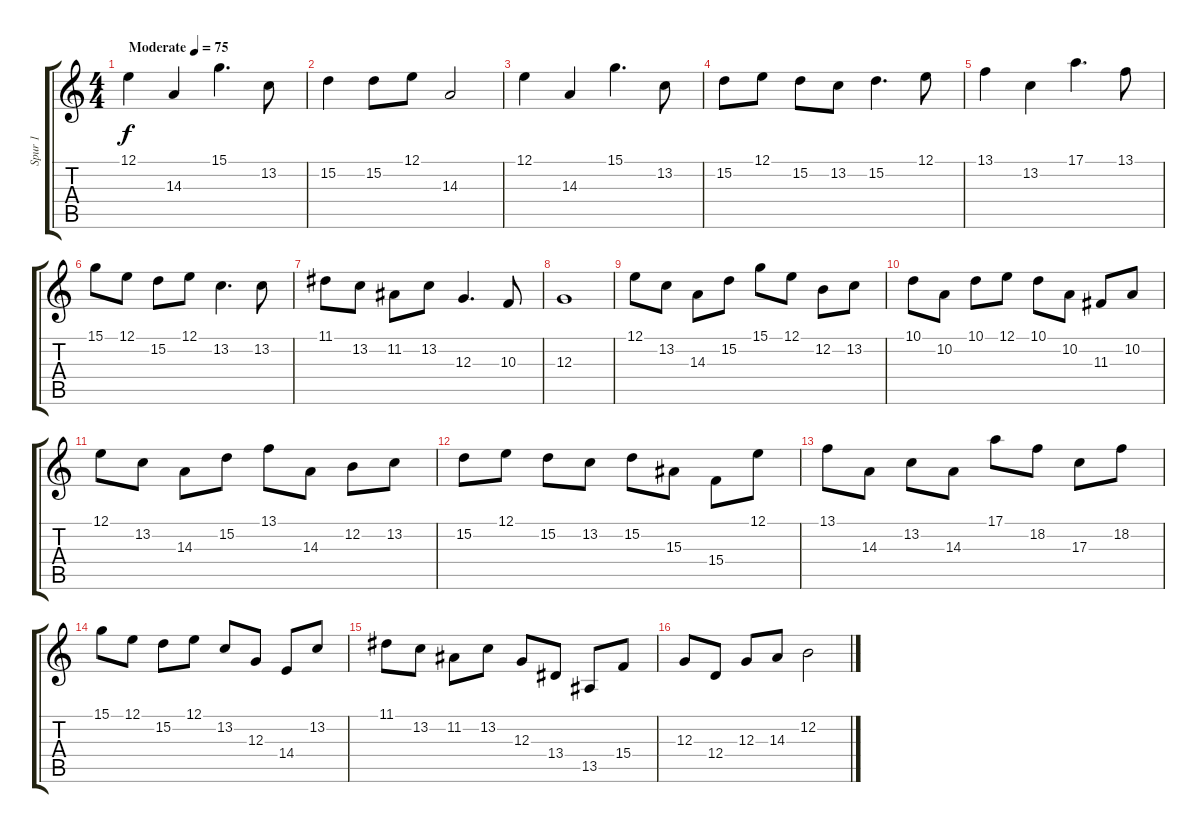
\track ("Spur 1" "Spur 1") {instrument brightacousticpiano}
\staff {score tabs}
\tuning (E4 B3 G3 D3 A2 E2) {hide}
\ts (4 4)
\tempo (75 "Moderate")
\clef g2
\ks c
12.1.4{dy f instrument brightacousticpiano} 14.3.4 15.1.4{d} 13.2.8 |
15.2.4 15.2.8 12.1.8 14.3.2 |
12.1.4 14.3.4 15.1.4{d} 13.2.8 |
15.2.8 12.1.8 15.2.8 13.2.8 15.2.4{d} 12.1.8 |
13.1.4 13.2.4 17.1.4{d} 13.1.8 |
15.1.8 12.1.8 15.2.8 12.1.8 13.2.4{d} 13.2.8 |
11.1.8 13.2.8 11.2.8 13.2.8 12.3.4{d} 10.3.8 |
12.3.1 |
12.1.8 13.2.8 14.3.8 15.2.8 15.1.8 12.1.8 12.2.8 13.2.8 |
10.1.8 10.2.8 10.1.8 12.1.8 10.1.8 10.2.8 11.3.8 10.2.8 |
12.1.8 13.2.8 14.3.8 15.2.8 13.1.8 14.3.8 12.2.8 13.2.8 |
15.2.8 12.1.8 15.2.8 13.2.8 15.2.8 15.3.8 15.4.8 12.1.8 |
13.1.8 14.3.8 13.2.8 14.3.8 17.1.8 18.2.8 17.3.8 18.2.8 |
15.1.8 12.1.8 15.2.8 12.1.8 13.2.8 12.3.8 14.4.8 13.2.8 |
11.1.8 13.2.8 11.2.8 13.2.8 12.3.8 13.4.8 13.5.8 15.4.8 |
12.3.8 12.4.8 12.3.8 14.3.8 12.2.2
